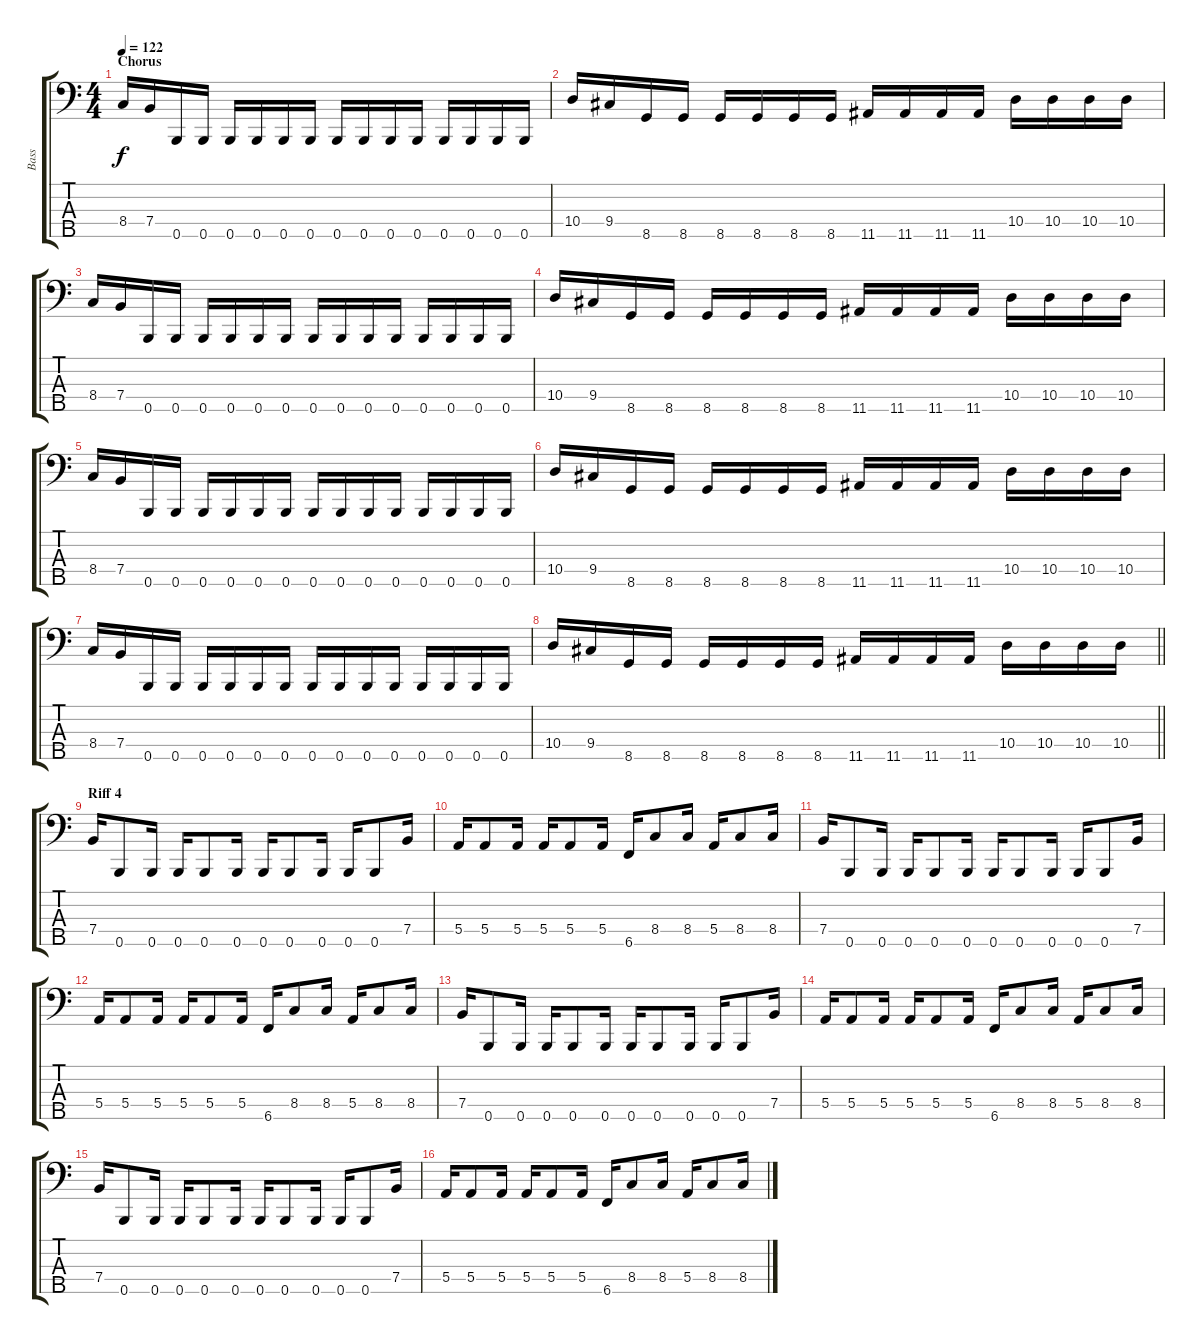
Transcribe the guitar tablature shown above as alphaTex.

\track ("Bass" "Bass") {instrument electricbasspick}
\staff {score tabs}
\tuning (G2 D2 A1 E1 B0) {hide}
\ts (4 4)
\section ("" "Chorus")
\tempo 122
\clef f4
\ks c
8.4.16{dy f} 7.4.16 0.5.16 0.5.16 0.5.16 0.5.16 0.5.16 0.5.16 0.5.16 0.5.16 0.5.16 0.5.16 0.5.16 0.5.16 0.5.16 0.5.16 |
10.4.16 9.4.16 8.5.16 8.5.16 8.5.16 8.5.16 8.5.16 8.5.16 11.5.16 11.5.16 11.5.16 11.5.16 10.4.16 10.4.16 10.4.16 10.4.16 |
8.4.16 7.4.16 0.5.16 0.5.16 0.5.16 0.5.16 0.5.16 0.5.16 0.5.16 0.5.16 0.5.16 0.5.16 0.5.16 0.5.16 0.5.16 0.5.16 |
10.4.16 9.4.16 8.5.16 8.5.16 8.5.16 8.5.16 8.5.16 8.5.16 11.5.16 11.5.16 11.5.16 11.5.16 10.4.16 10.4.16 10.4.16 10.4.16 |
8.4.16 7.4.16 0.5.16 0.5.16 0.5.16 0.5.16 0.5.16 0.5.16 0.5.16 0.5.16 0.5.16 0.5.16 0.5.16 0.5.16 0.5.16 0.5.16 |
10.4.16 9.4.16 8.5.16 8.5.16 8.5.16 8.5.16 8.5.16 8.5.16 11.5.16 11.5.16 11.5.16 11.5.16 10.4.16 10.4.16 10.4.16 10.4.16 |
8.4.16 7.4.16 0.5.16 0.5.16 0.5.16 0.5.16 0.5.16 0.5.16 0.5.16 0.5.16 0.5.16 0.5.16 0.5.16 0.5.16 0.5.16 0.5.16 |
\barLineRight lightlight
10.4.16 9.4.16 8.5.16 8.5.16 8.5.16 8.5.16 8.5.16 8.5.16 11.5.16 11.5.16 11.5.16 11.5.16 10.4.16 10.4.16 10.4.16 10.4.16 |
\section ("" "Riff 4")
7.4.16 0.5.8 0.5.16 0.5.16 0.5.8 0.5.16 0.5.16 0.5.8 0.5.16 0.5.16 0.5.8 7.4.16 |
5.4.16 5.4.8 5.4.16 5.4.16 5.4.8 5.4.16 6.5.16 8.4.8 8.4.16 5.4.16 8.4.8 8.4.16 |
7.4.16 0.5.8 0.5.16 0.5.16 0.5.8 0.5.16 0.5.16 0.5.8 0.5.16 0.5.16 0.5.8 7.4.16 |
5.4.16 5.4.8 5.4.16 5.4.16 5.4.8 5.4.16 6.5.16 8.4.8 8.4.16 5.4.16 8.4.8 8.4.16 |
7.4.16 0.5.8 0.5.16 0.5.16 0.5.8 0.5.16 0.5.16 0.5.8 0.5.16 0.5.16 0.5.8 7.4.16 |
5.4.16 5.4.8 5.4.16 5.4.16 5.4.8 5.4.16 6.5.16 8.4.8 8.4.16 5.4.16 8.4.8 8.4.16 |
7.4.16 0.5.8 0.5.16 0.5.16 0.5.8 0.5.16 0.5.16 0.5.8 0.5.16 0.5.16 0.5.8 7.4.16 |
5.4.16 5.4.8 5.4.16 5.4.16 5.4.8 5.4.16 6.5.16 8.4.8 8.4.16 5.4.16 8.4.8 8.4.16
